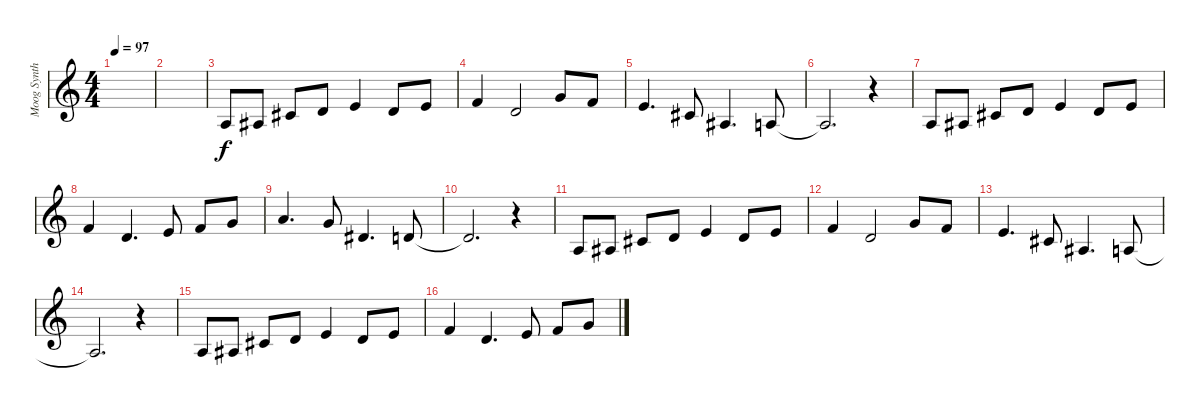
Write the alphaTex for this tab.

\track ("Moog Synthesizer 1 [Per Wiberg]" "Moog Synth") {instrument electricgrandpiano}
\staff {score}
\tuning (E4 B3 G3 D3 A2 E2) {hide}
\ts (4 4)
\tempo 97
\clef g2
\ks c
|
|
2.3.8 3.3.8 2.2.8 3.2.8 0.1.4 3.2.8 0.1.8 |
1.1.4 3.2.2 3.1.8 1.1.8 |
0.1.4{d} 2.2.8 3.3.4{d} 2.3.8 |
2.3{t}.2{d} r.4 |
2.3.8 3.3.8 2.2.8 3.2.8 0.1.4 3.2.8 0.1.8 |
1.1.4 3.2.4{d} 0.1.8 1.1.8 3.1.8 |
5.1.4{d} 3.1.8 4.2.4{d} 3.2.8 |
3.2{t}.2{d} r.4 |
2.3.8 3.3.8 2.2.8 3.2.8 0.1.4 3.2.8 0.1.8 |
1.1.4 3.2.2 3.1.8 1.1.8 |
0.1.4{d} 2.2.8 3.3.4{d} 2.3.8 |
2.3{t}.2{d} r.4 |
2.3.8 3.3.8 2.2.8 3.2.8 0.1.4 3.2.8 0.1.8 |
1.1.4 3.2.4{d} 0.1.8 1.1.8 3.1.8
